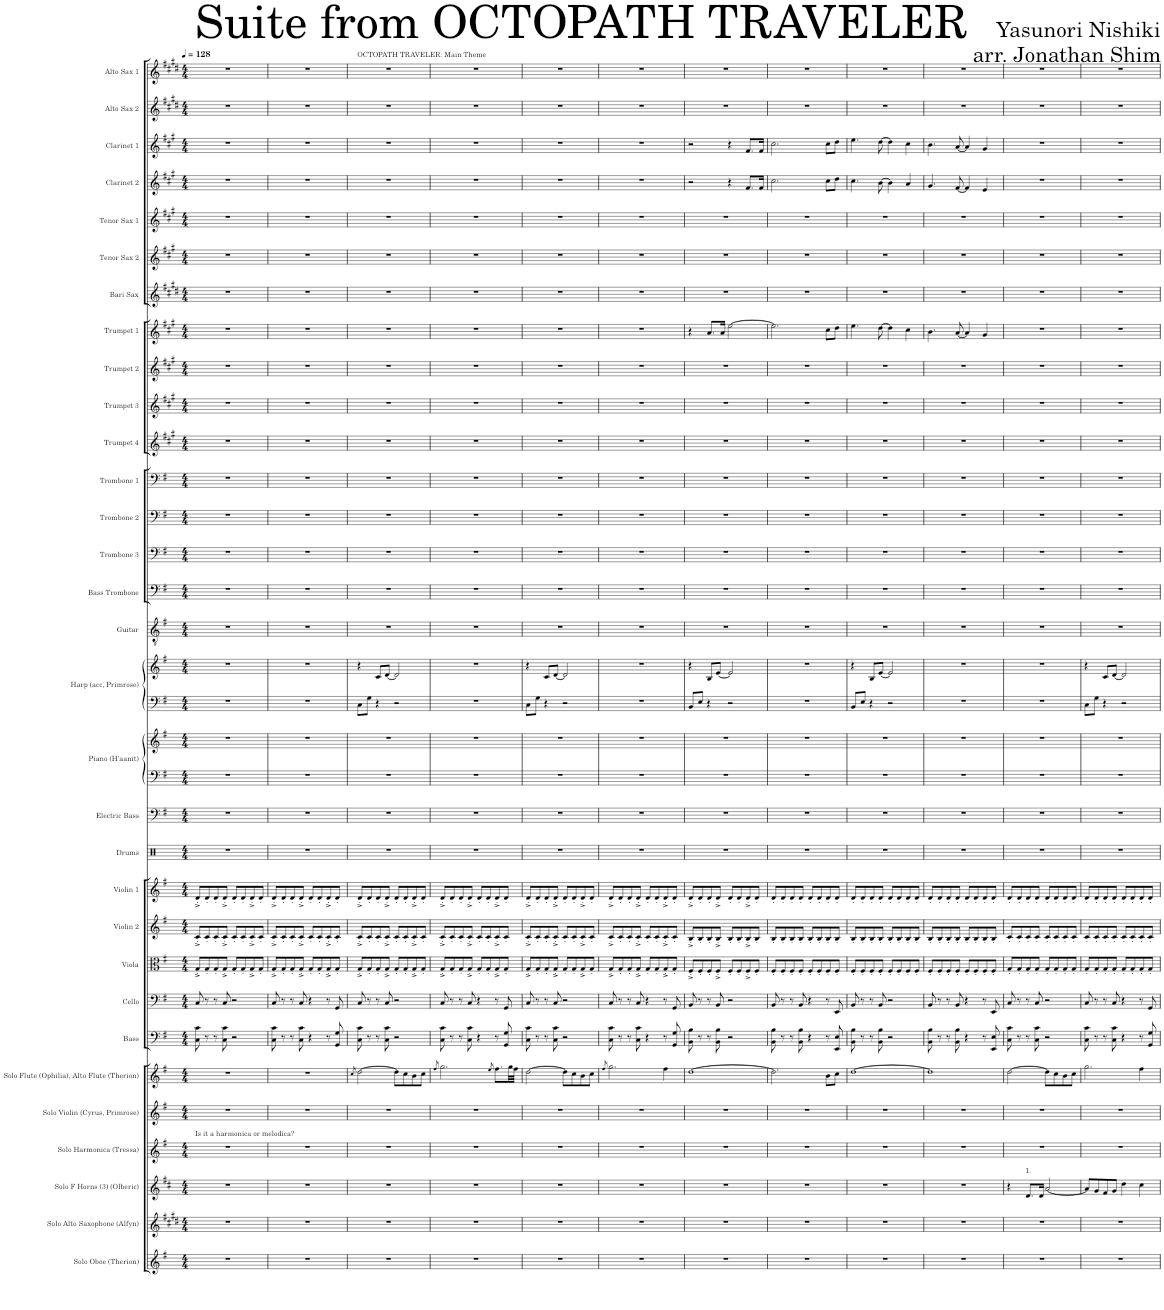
**kern	**kern	**kern	**kern	**kern	**kern	**kern	**kern	**kern	**kern	**kern	**kern	**kern	**kern	**kern	**kern	**kern	**kern	**kern	**kern	**kern	**kern	**kern	**kern	**kern	**kern	**kern	**kern	**kern	**kern	**kern	**kern	**kern
*part31	*part30	*part29	*part28	*part27	*part26	*part25	*part24	*part23	*part22	*part21	*part20	*part19	*part18	*part18	*part17	*part17	*part16	*part15	*part14	*part13	*part12	*part11	*part10	*part9	*part8	*part7	*part6	*part5	*part4	*part3	*part2	*part1
*staff33	*staff32	*staff31	*staff30	*staff29	*staff28	*staff27	*staff26	*staff25	*staff24	*staff23	*staff22	*staff21	*staff20	*staff19	*staff18	*staff17	*staff16	*staff15	*staff14	*staff13	*staff12	*staff11	*staff10	*staff9	*staff8	*staff7	*staff6	*staff5	*staff4	*staff3	*staff2	*staff1
*I"Solo Oboe (Therion)	*I"Solo Alto Saxophone (Alfyn)	*I"Solo F Horns (3) (Olberic)	*I"Solo Harmonica (Tressa)	*I"Solo Violin (Cyrus, Primrose)	*I"Solo Flute (Ophilia), Alto Flute (Therion)	*I"Bass	*I"Cello	*I"Viola	*I"Violin 2	*I"Violin 1	*I"Drums	*I"Electric Bass	*I"Piano (H'aanit)	*	*I"Harp (acc, Primrose)	*	*I"Guitar	*I"Bass Trombone	*I"Trombone 3	*I"Trombone 2	*I"Trombone 1	*I"Trumpet 4	*I"Trumpet 3	*I"Trumpet 2	*I"Trumpet 1	*I"Bari Sax	*I"Tenor Sax 2	*I"Tenor Sax 1	*I"Clarinet 2	*I"Clarinet 1	*I"Alto Sax 2	*I"Alto Sax 1
*I'Solo Oboe	*I'Solo Alto Sax	*I'Solo Horns	*I'Solo Harm.	*I'Solo Vln.	*I'Solo Flute	*I'Bass	*I'Cello	*I'Vla.	*I'Vln. 2	*I'Vln. 1	*I'Drums	*I'El. B.	*I'Pno.	*	*I'Hrp.	*	*I'Gtr.	*I'B. Tbn.	*I'Tbn. 3	*I'Tbn. 2	*I'Tbn. 1	*I'Tpt. 4	*I'Tpt. 3	*I'Tpt. 2	*I'Tpt. 1	*I'Bari	*I'Tenor 2	*I'Tenor 1	*I'Cl. 2	*I'Cl. 1	*I'Alto 2	*I'Alto 1
*clefG2	*clefG2	*clefG2	*clefG2	*clefG2	*clefG2	*clefF4	*clefF4	*clefC3	*clefG2	*clefG2	*clefX	*clefF4	*clefF4	*clefG2	*clefF4	*clefG2	*clefGv2	*clefF4	*clefF4	*clefF4	*clefF4	*clefG2	*clefG2	*clefG2	*clefG2	*clefG2	*clefG2	*clefG2	*clefG2	*clefG2	*clefG2	*clefG2
*	*Trd5c9	*Trd4c7	*	*	*	*Trd7c12	*	*	*	*	*	*Trd7c12	*	*	*	*	*	*	*	*	*	*Trd1c2	*Trd1c2	*Trd1c2	*Trd1c2	*Trd12c21	*Trd8c14	*Trd8c14	*Trd1c2	*Trd1c2	*Trd5c9	*Trd5c9
*k[f#]	*k[f#c#g#d#]	*k[f#c#]	*k[f#]	*k[f#]	*k[f#]	*k[f#]	*k[f#]	*k[f#]	*k[f#]	*k[f#]	*k[]	*k[f#]	*k[f#]	*k[f#]	*k[f#]	*k[f#]	*k[f#]	*k[f#]	*k[f#]	*k[f#]	*k[f#]	*k[f#c#g#]	*k[f#c#g#]	*k[f#c#g#]	*k[f#c#g#]	*k[f#c#g#d#]	*k[f#c#g#]	*k[f#c#g#]	*k[f#c#g#]	*k[f#c#g#]	*k[f#c#g#d#]	*k[f#c#g#d#]
*M4/4	*M4/4	*M4/4	*M4/4	*M4/4	*M4/4	*M4/4	*M4/4	*M4/4	*M4/4	*M4/4	*M4/4	*M4/4	*M4/4	*M4/4	*M4/4	*M4/4	*M4/4	*M4/4	*M4/4	*M4/4	*M4/4	*M4/4	*M4/4	*M4/4	*M4/4	*M4/4	*M4/4	*M4/4	*M4/4	*M4/4	*M4/4	*M4/4
*MM128	*MM128	*MM128	*MM128	*MM128	*MM128	*MM128	*MM128	*MM128	*MM128	*MM128	*MM128	*MM128	*MM128	*MM128	*MM128	*MM128	*MM128	*MM128	*MM128	*MM128	*MM128	*MM128	*MM128	*MM128	*MM128	*MM128	*MM128	*MM128	*MM128	*MM128	*MM128	*MM128
=1	=1	=1	=1	=1	=1	=1	=1	=1	=1	=1	=1	=1	=1	=1	=1	=1	=1	=1	=1	=1	=1	=1	=1	=1	=1	=1	=1	=1	=1	=1	=1	=1
!	!	!	!LO:TX:a:t=Is it a harmonica or melodica?	!	!	!	!	!	!	!	!	!	!	!	!	!	!	!	!	!	!	!	!	!	!	!	!	!	!	!	!	!
1r	1r	1r	1r	1r	1r	8C\ 8c\	8C/	8G'^/L	8c'^/L	8d'^/L	1r	1r	1r	1r	1r	1r	1r	1r	1r	1r	1r	1r	1r	1r	1r	1r	1r	1r	1r	1r	1r	1r
.	.	.	.	.	.	8r	8r	8G'/	8c'/	8d'/	.	.	.	.	.	.	.	.	.	.	.	.	.	.	.	.	.	.	.	.	.	.
.	.	.	.	.	.	8r	8r	8G'/	8c'/	8d'/	.	.	.	.	.	.	.	.	.	.	.	.	.	.	.	.	.	.	.	.	.	.
.	.	.	.	.	.	8C\ 8c\	8C/	8G'^/J	8c'^/J	8d'^/J	.	.	.	.	.	.	.	.	.	.	.	.	.	.	.	.	.	.	.	.	.	.
.	.	.	.	.	.	2r	2r	8G'/L	8c'/L	8d'/L	.	.	.	.	.	.	.	.	.	.	.	.	.	.	.	.	.	.	.	.	.	.
.	.	.	.	.	.	.	.	8G'/	8c'/	8d'/	.	.	.	.	.	.	.	.	.	.	.	.	.	.	.	.	.	.	.	.	.	.
.	.	.	.	.	.	.	.	8G'^/	8c'^/	8d'^/	.	.	.	.	.	.	.	.	.	.	.	.	.	.	.	.	.	.	.	.	.	.
.	.	.	.	.	.	.	.	8G'/J	8c'/J	8d'/J	.	.	.	.	.	.	.	.	.	.	.	.	.	.	.	.	.	.	.	.	.	.
=2	=2	=2	=2	=2	=2	=2	=2	=2	=2	=2	=2	=2	=2	=2	=2	=2	=2	=2	=2	=2	=2	=2	=2	=2	=2	=2	=2	=2	=2	=2	=2	=2
1r	1r	1r	1r	1r	1r	8C\ 8c\	8C/	8G'^/L	8c'^/L	8d'^/L	1r	1r	1r	1r	1r	1r	1r	1r	1r	1r	1r	1r	1r	1r	1r	1r	1r	1r	1r	1r	1r	1r
.	.	.	.	.	.	8r	8r	8G'/	8c'/	8d'/	.	.	.	.	.	.	.	.	.	.	.	.	.	.	.	.	.	.	.	.	.	.
.	.	.	.	.	.	8r	8r	8G'/	8c'/	8d'/	.	.	.	.	.	.	.	.	.	.	.	.	.	.	.	.	.	.	.	.	.	.
.	.	.	.	.	.	8C\ 8c\	8C/	8G'^/J	8c'^/J	8d'^/J	.	.	.	.	.	.	.	.	.	.	.	.	.	.	.	.	.	.	.	.	.	.
.	.	.	.	.	.	4r	4r	8G'/L	8c'/L	8d'/L	.	.	.	.	.	.	.	.	.	.	.	.	.	.	.	.	.	.	.	.	.	.
.	.	.	.	.	.	.	.	8G'/	8c'/	8d'/	.	.	.	.	.	.	.	.	.	.	.	.	.	.	.	.	.	.	.	.	.	.
.	.	.	.	.	.	8r	8r	8G'^/	8c'^/	8d'^/	.	.	.	.	.	.	.	.	.	.	.	.	.	.	.	.	.	.	.	.	.	.
.	.	.	.	.	.	8GG/ 8G/	8GG/	8G'/J	8c'/J	8d'/J	.	.	.	.	.	.	.	.	.	.	.	.	.	.	.	.	.	.	.	.	.	.
=3	=3	=3	=3	=3	=3	=3	=3	=3	=3	=3	=3	=3	=3	=3	=3	=3	=3	=3	=3	=3	=3	=3	=3	=3	=3	=3	=3	=3	=3	=3	=3	=3
.	.	.	.	.	8qcc/	.	.	.	.	.	.	.	.	.	.	.	.	.	.	.	.	.	.	.	.	.	.	.	.	.	.	.
!	!	!	!	!	!	!	!	!	!	!	!	!	!	!	!	!	!	!	!	!	!	!	!	!	!	!	!	!	!	!	!	!LO:TX:a:t=OCTOPATH TRAVELER&colon; Main Theme
1r	1r	1r	1r	1r	[2dd\	8C\ 8c\	8C/	8G'^/L	8c'^/L	8d'^/L	1r	1r	1r	1r	8C\L	4r	1r	1r	1r	1r	1r	1r	1r	1r	1r	1r	1r	1r	1r	1r	1r	1r
.	.	.	.	.	.	8r	8r	8G'/	8c'/	8d'/	.	.	.	.	8G\J	.	.	.	.	.	.	.	.	.	.	.	.	.	.	.	.	.
.	.	.	.	.	.	8r	8r	8G'/	8c'/	8d'/	.	.	.	.	4r	8c/L	.	.	.	.	.	.	.	.	.	.	.	.	.	.	.	.
.	.	.	.	.	.	8C\ 8c\	8C/	8G'^/J	8c'^/J	8d'^/J	.	.	.	.	.	[8d/J	.	.	.	.	.	.	.	.	.	.	.	.	.	.	.	.
.	.	.	.	.	8dd\L]	2r	2r	8G'/L	8c'/L	8d'/L	.	.	.	.	2r	2d/]	.	.	.	.	.	.	.	.	.	.	.	.	.	.	.	.
.	.	.	.	.	8cc\	.	.	8G'/	8c'/	8d'/	.	.	.	.	.	.	.	.	.	.	.	.	.	.	.	.	.	.	.	.	.	.
.	.	.	.	.	8b\	.	.	8G'^/	8c'^/	8d'^/	.	.	.	.	.	.	.	.	.	.	.	.	.	.	.	.	.	.	.	.	.	.
.	.	.	.	.	8cc\J	.	.	8G'/J	8c'/J	8d'/J	.	.	.	.	.	.	.	.	.	.	.	.	.	.	.	.	.	.	.	.	.	.
=4	=4	=4	=4	=4	=4	=4	=4	=4	=4	=4	=4	=4	=4	=4	=4	=4	=4	=4	=4	=4	=4	=4	=4	=4	=4	=4	=4	=4	=4	=4	=4	=4
.	.	.	.	.	8qff#/	.	.	.	.	.	.	.	.	.	.	.	.	.	.	.	.	.	.	.	.	.	.	.	.	.	.	.
1r	1r	1r	1r	1r	2.gg\	8C\ 8c\	8C/	8G'^/L	8c'^/L	8d'^/L	1r	1r	1r	1r	1r	1r	1r	1r	1r	1r	1r	1r	1r	1r	1r	1r	1r	1r	1r	1r	1r	1r
.	.	.	.	.	.	8r	8r	8G'/	8c'/	8d'/	.	.	.	.	.	.	.	.	.	.	.	.	.	.	.	.	.	.	.	.	.	.
.	.	.	.	.	.	8r	8r	8G'/	8c'/	8d'/	.	.	.	.	.	.	.	.	.	.	.	.	.	.	.	.	.	.	.	.	.	.
.	.	.	.	.	.	8C\ 8c\	8C/	8G'^/J	8c'^/J	8d'^/J	.	.	.	.	.	.	.	.	.	.	.	.	.	.	.	.	.	.	.	.	.	.
.	.	.	.	.	.	4r	4r	8G'/L	8c'/L	8d'/L	.	.	.	.	.	.	.	.	.	.	.	.	.	.	.	.	.	.	.	.	.	.
.	.	.	.	.	.	.	.	8G'/	8c'/	8d'/	.	.	.	.	.	.	.	.	.	.	.	.	.	.	.	.	.	.	.	.	.	.
.	.	.	.	.	8qee/	.	.	.	.	.	.	.	.	.	.	.	.	.	.	.	.	.	.	.	.	.	.	.	.	.	.	.
.	.	.	.	.	8.ff#\L	8r	8r	8G'^/	8c'^/	8d'^/	.	.	.	.	.	.	.	.	.	.	.	.	.	.	.	.	.	.	.	.	.	.
.	.	.	.	.	.	8GG/ 8G/	8GG/	8G'/J	8c'/J	8d'/J	.	.	.	.	.	.	.	.	.	.	.	.	.	.	.	.	.	.	.	.	.	.
.	.	.	.	.	32gg\LL	.	.	.	.	.	.	.	.	.	.	.	.	.	.	.	.	.	.	.	.	.	.	.	.	.	.	.
.	.	.	.	.	32ff#\JJJ	.	.	.	.	.	.	.	.	.	.	.	.	.	.	.	.	.	.	.	.	.	.	.	.	.	.	.
=5	=5	=5	=5	=5	=5	=5	=5	=5	=5	=5	=5	=5	=5	=5	=5	=5	=5	=5	=5	=5	=5	=5	=5	=5	=5	=5	=5	=5	=5	=5	=5	=5
1r	1r	1r	1r	1r	[2dd\	8C\ 8c\	8C/	8G'^/L	8c'^/L	8d'^/L	1r	1r	1r	1r	8C\L	4r	1r	1r	1r	1r	1r	1r	1r	1r	1r	1r	1r	1r	1r	1r	1r	1r
.	.	.	.	.	.	8r	8r	8G'/	8c'/	8d'/	.	.	.	.	8G\J	.	.	.	.	.	.	.	.	.	.	.	.	.	.	.	.	.
.	.	.	.	.	.	8r	8r	8G'/	8c'/	8d'/	.	.	.	.	4r	8c/L	.	.	.	.	.	.	.	.	.	.	.	.	.	.	.	.
.	.	.	.	.	.	8C\ 8c\	8C/	8G'^/J	8c'^/J	8d'^/J	.	.	.	.	.	[8d/J	.	.	.	.	.	.	.	.	.	.	.	.	.	.	.	.
.	.	.	.	.	8dd\L]	2r	2r	8G'/L	8c'/L	8d'/L	.	.	.	.	2r	2d/]	.	.	.	.	.	.	.	.	.	.	.	.	.	.	.	.
.	.	.	.	.	8cc\	.	.	8G'/	8c'/	8d'/	.	.	.	.	.	.	.	.	.	.	.	.	.	.	.	.	.	.	.	.	.	.
.	.	.	.	.	8b\	.	.	8G'^/	8c'^/	8d'^/	.	.	.	.	.	.	.	.	.	.	.	.	.	.	.	.	.	.	.	.	.	.
.	.	.	.	.	8cc\J	.	.	8G'/J	8c'/J	8d'/J	.	.	.	.	.	.	.	.	.	.	.	.	.	.	.	.	.	.	.	.	.	.
=6	=6	=6	=6	=6	=6	=6	=6	=6	=6	=6	=6	=6	=6	=6	=6	=6	=6	=6	=6	=6	=6	=6	=6	=6	=6	=6	=6	=6	=6	=6	=6	=6
.	.	.	.	.	8qff#/	.	.	.	.	.	.	.	.	.	.	.	.	.	.	.	.	.	.	.	.	.	.	.	.	.	.	.
1r	1r	1r	1r	1r	2.gg\	8C\ 8c\	8C/	8G'^/L	8c'^/L	8d'^/L	1r	1r	1r	1r	1r	1r	1r	1r	1r	1r	1r	1r	1r	1r	1r	1r	1r	1r	1r	1r	1r	1r
.	.	.	.	.	.	8r	8r	8G'/	8c'/	8d'/	.	.	.	.	.	.	.	.	.	.	.	.	.	.	.	.	.	.	.	.	.	.
.	.	.	.	.	.	8r	8r	8G'/	8c'/	8d'/	.	.	.	.	.	.	.	.	.	.	.	.	.	.	.	.	.	.	.	.	.	.
.	.	.	.	.	.	8C\ 8c\	8C/	8G'^/J	8c'^/J	8d'^/J	.	.	.	.	.	.	.	.	.	.	.	.	.	.	.	.	.	.	.	.	.	.
.	.	.	.	.	.	4r	4r	8G'/L	8c'/L	8d'/L	.	.	.	.	.	.	.	.	.	.	.	.	.	.	.	.	.	.	.	.	.	.
.	.	.	.	.	.	.	.	8G'/	8c'/	8d'/	.	.	.	.	.	.	.	.	.	.	.	.	.	.	.	.	.	.	.	.	.	.
.	.	.	.	.	4ff#\	8r	8r	8G'^/	8c'^/	8d'^/	.	.	.	.	.	.	.	.	.	.	.	.	.	.	.	.	.	.	.	.	.	.
.	.	.	.	.	.	8GG/ 8G/	8GG/	8G'/J	8c'/J	8d'/J	.	.	.	.	.	.	.	.	.	.	.	.	.	.	.	.	.	.	.	.	.	.
=7	=7	=7	=7	=7	=7	=7	=7	=7	=7	=7	=7	=7	=7	=7	=7	=7	=7	=7	=7	=7	=7	=7	=7	=7	=7	=7	=7	=7	=7	=7	=7	=7
1r	1r	1r	1r	1r	[1dd	8BB\ 8B\	8BB/	8F#'^/L	8B'^/L	8d'^/L	1r	1r	1r	1r	8BB/L	4r	1r	1r	1r	1r	1r	1r	1r	1r	4r	1r	1r	1r	2r	2r	1r	1r
.	.	.	.	.	.	8r	8r	8F#'/	8B'/	8d'/	.	.	.	.	8E/J	.	.	.	.	.	.	.	.	.	.	.	.	.	.	.	.	.
.	.	.	.	.	.	8r	8r	8F#'/	8B'/	8d'/	.	.	.	.	4r	8B/L	.	.	.	.	.	.	.	.	8.a/L	.	.	.	.	.	.	.
.	.	.	.	.	.	8BB\ 8B\	8BB/	8F#'^/J	8B'^/J	8d'^/J	.	.	.	.	.	[8e/J	.	.	.	.	.	.	.	.	.	.	.	.	.	.	.	.
.	.	.	.	.	.	.	.	.	.	.	.	.	.	.	.	.	.	.	.	.	.	.	.	.	16a/Jk	.	.	.	.	.	.	.
.	.	.	.	.	.	2r	2r	8F#'/L	8B'/L	8d'/L	.	.	.	.	2r	2e/]	.	.	.	.	.	.	.	.	[2ee\	.	.	.	4r	4r	.	.
.	.	.	.	.	.	.	.	8F#'/	8B'/	8d'/	.	.	.	.	.	.	.	.	.	.	.	.	.	.	.	.	.	.	.	.	.	.
.	.	.	.	.	.	.	.	8F#'^/	8B'^/	8d'^/	.	.	.	.	.	.	.	.	.	.	.	.	.	.	.	.	.	.	8.f#/L	8.f#/L	.	.
.	.	.	.	.	.	.	.	8F#'/J	8B'/J	8d'/J	.	.	.	.	.	.	.	.	.	.	.	.	.	.	.	.	.	.	.	.	.	.
.	.	.	.	.	.	.	.	.	.	.	.	.	.	.	.	.	.	.	.	.	.	.	.	.	.	.	.	.	16f#/Jk	16f#/Jk	.	.
=8	=8	=8	=8	=8	=8	=8	=8	=8	=8	=8	=8	=8	=8	=8	=8	=8	=8	=8	=8	=8	=8	=8	=8	=8	=8	=8	=8	=8	=8	=8	=8	=8
1r	1r	1r	1r	1r	2.dd\]	8BB\ 8B\	8BB/	8F#'/L	8B'/L	8d'/L	1r	1r	1r	1r	1r	1r	1r	1r	1r	1r	1r	1r	1r	1r	2.ee\]	1r	1r	1r	2.cc#\	2.cc#\	1r	1r
.	.	.	.	.	.	8r	8r	8F#'/	8B'/	8d'/	.	.	.	.	.	.	.	.	.	.	.	.	.	.	.	.	.	.	.	.	.	.
.	.	.	.	.	.	8r	8r	8F#'/	8B'/	8d'/	.	.	.	.	.	.	.	.	.	.	.	.	.	.	.	.	.	.	.	.	.	.
.	.	.	.	.	.	8BB\ 8B\	8BB/	8F#'/J	8B'/J	8d'/J	.	.	.	.	.	.	.	.	.	.	.	.	.	.	.	.	.	.	.	.	.	.
.	.	.	.	.	.	4r	4r	8F#'/L	8B'/L	8d'/L	.	.	.	.	.	.	.	.	.	.	.	.	.	.	.	.	.	.	.	.	.	.
.	.	.	.	.	.	.	.	8F#'/	8B'/	8d'/	.	.	.	.	.	.	.	.	.	.	.	.	.	.	.	.	.	.	.	.	.	.
.	.	.	.	.	8b\L	8r	8r	8F#'/	8B'/	8d'/	.	.	.	.	.	.	.	.	.	.	.	.	.	.	8cc#\L	.	.	.	8cc#\L	8cc#\L	.	.
.	.	.	.	.	8cc\J	8EE/ 8E/	8EE/	8F#'/J	8B'/J	8d'/J	.	.	.	.	.	.	.	.	.	.	.	.	.	.	8dd\J	.	.	.	8dd\J	8dd\J	.	.
=9	=9	=9	=9	=9	=9	=9	=9	=9	=9	=9	=9	=9	=9	=9	=9	=9	=9	=9	=9	=9	=9	=9	=9	=9	=9	=9	=9	=9	=9	=9	=9	=9
1r	1r	1r	1r	1r	[1dd	8BB\ 8B\	8BB/	8F#'/L	8B'/L	8d'/L	1r	1r	1r	1r	8BB/L	4r	1r	1r	1r	1r	1r	1r	1r	1r	4.ee\	1r	1r	1r	4.cc#\	4.ee\	1r	1r
.	.	.	.	.	.	8r	8r	8F#'/	8B'/	8d'/	.	.	.	.	8E/J	.	.	.	.	.	.	.	.	.	.	.	.	.	.	.	.	.
.	.	.	.	.	.	8r	8r	8F#'/	8B'/	8d'/	.	.	.	.	4r	8B/L	.	.	.	.	.	.	.	.	.	.	.	.	.	.	.	.
.	.	.	.	.	.	8BB\ 8B\	8BB/	8F#'/J	8B'/J	8d'/J	.	.	.	.	.	[8e/J	.	.	.	.	.	.	.	.	[8dd\	.	.	.	[8b\	[8dd\	.	.
.	.	.	.	.	.	2r	2r	8F#'/L	8B'/L	8d'/L	.	.	.	.	2r	2e/]	.	.	.	.	.	.	.	.	4dd\]	.	.	.	4b\]	4dd\]	.	.
.	.	.	.	.	.	.	.	8F#'/	8B'/	8d'/	.	.	.	.	.	.	.	.	.	.	.	.	.	.	.	.	.	.	.	.	.	.
.	.	.	.	.	.	.	.	8F#'/	8B'/	8d'/	.	.	.	.	.	.	.	.	.	.	.	.	.	.	4cc#\	.	.	.	4a/	4cc#\	.	.
.	.	.	.	.	.	.	.	8F#'/J	8B'/J	8d'/J	.	.	.	.	.	.	.	.	.	.	.	.	.	.	.	.	.	.	.	.	.	.
=10	=10	=10	=10	=10	=10	=10	=10	=10	=10	=10	=10	=10	=10	=10	=10	=10	=10	=10	=10	=10	=10	=10	=10	=10	=10	=10	=10	=10	=10	=10	=10	=10
1r	1r	1r	1r	1r	1dd]	8BB\ 8B\	8BB/	8F#'/L	8B'/L	8d'/L	1r	1r	1r	1r	1r	1r	1r	1r	1r	1r	1r	1r	1r	1r	4.b\	1r	1r	1r	4.g#/	4.b\	1r	1r
.	.	.	.	.	.	8r	8r	8F#'/	8B'/	8d'/	.	.	.	.	.	.	.	.	.	.	.	.	.	.	.	.	.	.	.	.	.	.
.	.	.	.	.	.	8r	8r	8F#'/	8B'/	8d'/	.	.	.	.	.	.	.	.	.	.	.	.	.	.	.	.	.	.	.	.	.	.
.	.	.	.	.	.	8BB\ 8B\	8BB/	8F#'/J	8B'/J	8d'/J	.	.	.	.	.	.	.	.	.	.	.	.	.	.	[8a/	.	.	.	[8f#/	[8a/	.	.
.	.	.	.	.	.	4r	4r	8F#'/L	8B'/L	8d'/L	.	.	.	.	.	.	.	.	.	.	.	.	.	.	4a/]	.	.	.	4f#/]	4a/]	.	.
.	.	.	.	.	.	.	.	8F#'/	8B'/	8d'/	.	.	.	.	.	.	.	.	.	.	.	.	.	.	.	.	.	.	.	.	.	.
.	.	.	.	.	.	8r	8r	8F#'/	8B'/	8d'/	.	.	.	.	.	.	.	.	.	.	.	.	.	.	4g#/	.	.	.	4e/	4g#/	.	.
.	.	.	.	.	.	8EE/ 8E/	8EE/	8F#'/J	8B'/J	8d'/J	.	.	.	.	.	.	.	.	.	.	.	.	.	.	.	.	.	.	.	.	.	.
=11	=11	=11	=11	=11	=11	=11	=11	=11	=11	=11	=11	=11	=11	=11	=11	=11	=11	=11	=11	=11	=11	=11	=11	=11	=11	=11	=11	=11	=11	=11	=11	=11
1r	1r	4r	1r	1r	[2dd\	8C\ 8c\	8C/	8G'/L	8c'/L	8d'/L	1r	1r	1r	1r	1r	1r	1r	1r	1r	1r	1r	1r	1r	1r	1r	1r	1r	1r	1r	1r	1r	1r
.	.	.	.	.	.	8r	8r	8G'/	8c'/	8d'/	.	.	.	.	.	.	.	.	.	.	.	.	.	.	.	.	.	.	.	.	.	.
!	!	!LO:TX:a:t=1.	!	!	!	!	!	!	!	!	!	!	!	!	!	!	!	!	!	!	!	!	!	!	!	!	!	!	!	!	!	!
.	.	8.d/L	.	.	.	8r	8r	8G'/	8c'/	8d'/	.	.	.	.	.	.	.	.	.	.	.	.	.	.	.	.	.	.	.	.	.	.
.	.	.	.	.	.	8C\ 8c\	8C/	8G'/J	8c'/J	8d'/J	.	.	.	.	.	.	.	.	.	.	.	.	.	.	.	.	.	.	.	.	.	.
.	.	16d/Jk	.	.	.	.	.	.	.	.	.	.	.	.	.	.	.	.	.	.	.	.	.	.	.	.	.	.	.	.	.	.
.	.	[2a/	.	.	8dd\L]	2r	2r	8G'/L	8c'/L	8d'/L	.	.	.	.	.	.	.	.	.	.	.	.	.	.	.	.	.	.	.	.	.	.
.	.	.	.	.	8cc\	.	.	8G'/	8c'/	8d'/	.	.	.	.	.	.	.	.	.	.	.	.	.	.	.	.	.	.	.	.	.	.
.	.	.	.	.	8b\	.	.	8G'/	8c'/	8d'/	.	.	.	.	.	.	.	.	.	.	.	.	.	.	.	.	.	.	.	.	.	.
.	.	.	.	.	8cc\J	.	.	8G'/J	8c'/J	8d'/J	.	.	.	.	.	.	.	.	.	.	.	.	.	.	.	.	.	.	.	.	.	.
=12	=12	=12	=12	=12	=12	=12	=12	=12	=12	=12	=12	=12	=12	=12	=12	=12	=12	=12	=12	=12	=12	=12	=12	=12	=12	=12	=12	=12	=12	=12	=12	=12
1r	1r	8a/L]	1r	1r	2.gg\	8C\ 8c\	8C/	8G'/L	8c'/L	8d'/L	1r	1r	1r	1r	8C\L	4r	1r	1r	1r	1r	1r	1r	1r	1r	1r	1r	1r	1r	1r	1r	1r	1r
.	.	8g/	.	.	.	8r	8r	8G'/	8c'/	8d'/	.	.	.	.	8G\J	.	.	.	.	.	.	.	.	.	.	.	.	.	.	.	.	.
.	.	8f#/	.	.	.	8r	8r	8G'/	8c'/	8d'/	.	.	.	.	4r	8c/L	.	.	.	.	.	.	.	.	.	.	.	.	.	.	.	.
.	.	8g/J	.	.	.	8C\ 8c\	8C/	8G'/J	8c'/J	8d'/J	.	.	.	.	.	[8d/J	.	.	.	.	.	.	.	.	.	.	.	.	.	.	.	.
.	.	4dd\	.	.	.	4r	4r	8G'/L	8c'/L	8d'/L	.	.	.	.	2r	2d/]	.	.	.	.	.	.	.	.	.	.	.	.	.	.	.	.
.	.	.	.	.	.	.	.	8G'/	8c'/	8d'/	.	.	.	.	.	.	.	.	.	.	.	.	.	.	.	.	.	.	.	.	.	.
.	.	4cc#\	.	.	4ff#\	8r	8r	8G'/	8c'/	8d'/	.	.	.	.	.	.	.	.	.	.	.	.	.	.	.	.	.	.	.	.	.	.
.	.	.	.	.	.	8GG/ 8G/	8GG/	8G'/J	8c'/J	8d'/J	.	.	.	.	.	.	.	.	.	.	.	.	.	.	.	.	.	.	.	.	.	.
=	=	=	=	=	=	=	=	=	=	=	=	=	=	=	=	=	=	=	=	=	=	=	=	=	=	=	=	=	=	=	=	=
*-	*-	*-	*-	*-	*-	*-	*-	*-	*-	*-	*-	*-	*-	*-	*-	*-	*-	*-	*-	*-	*-	*-	*-	*-	*-	*-	*-	*-	*-	*-	*-	*-
